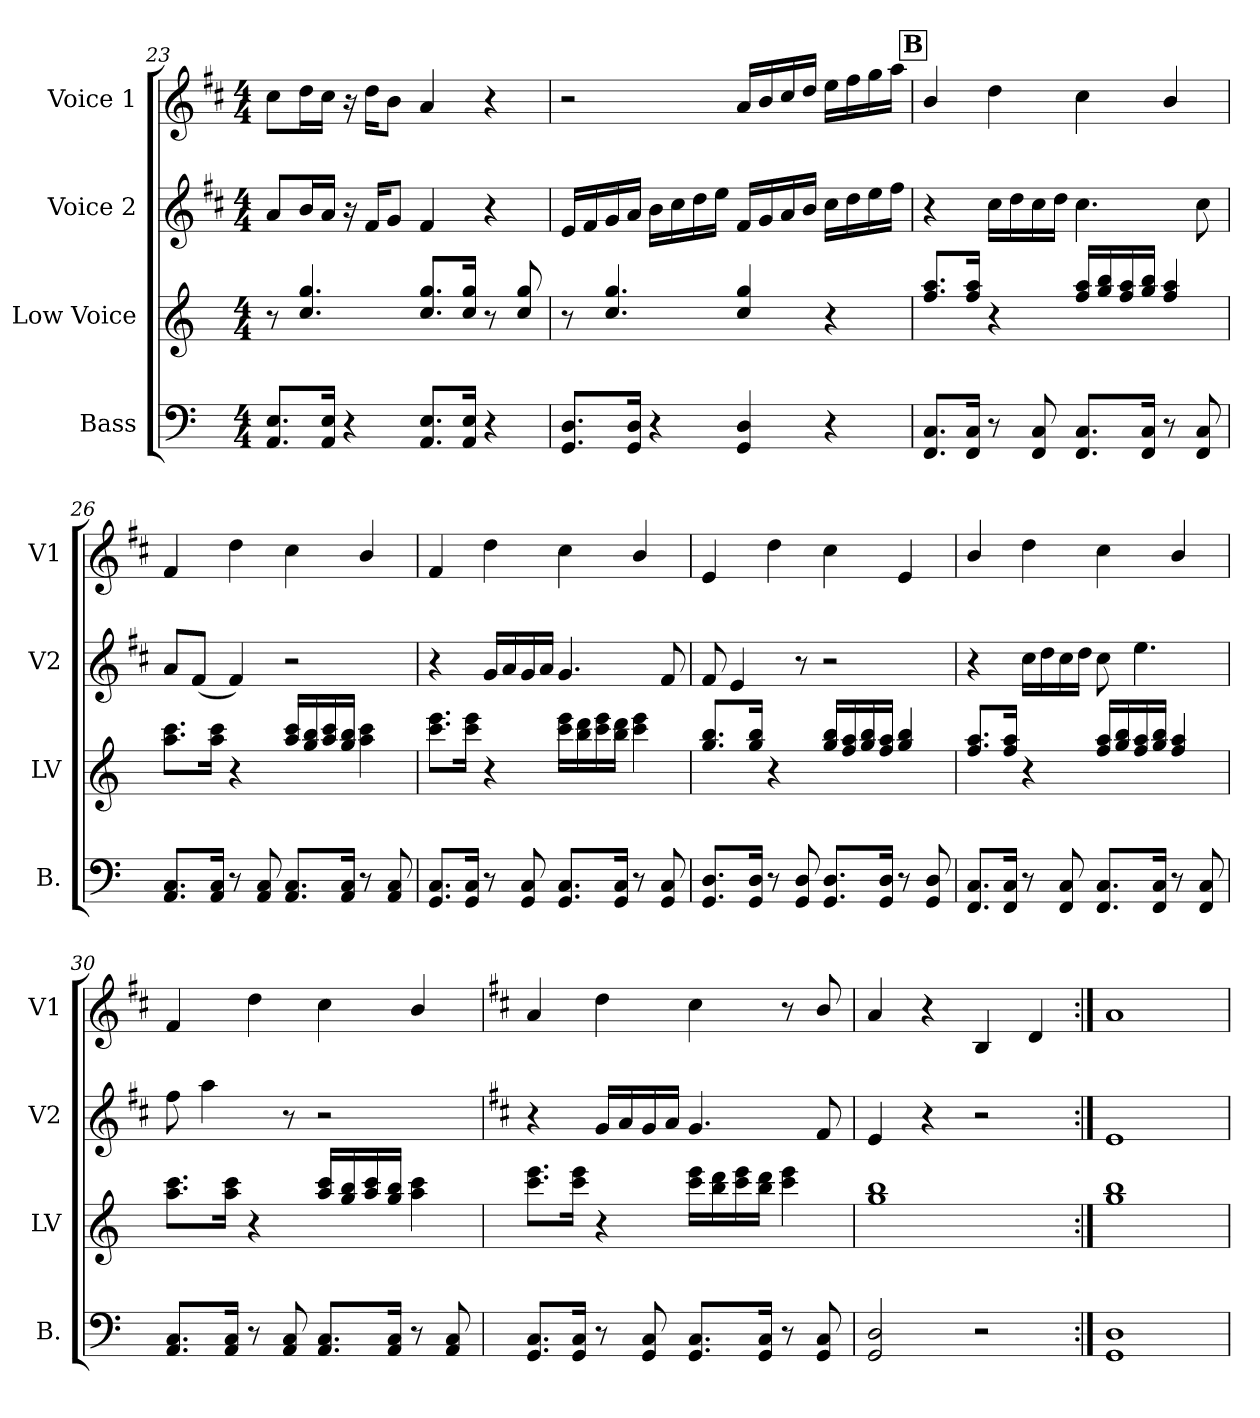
**kern	**kern	**kern	**kern
*part4	*part3	*part2	*part1
*staff4	*staff3	*staff2	*staff1
*I"Bass	*I"Low Voice	*I"Voice 2	*I"Voice 1
*I'B.	*I'LV	*I'V2	*I'V1
!!LO:LB:g=z
*clefF4	*clefG2	*clefG2	*clefG2
*	*ITrd8c14	*ITrd1c2	*ITrd1c2
*k[]	*k[]	*k[]	*k[]
*M4/4	*M4/4	*M4/4	*M4/4
=23	=23	=23	=23
8.AA/ 8.E/L	8r	8g/L	8b\L
.	4.c/ 4.g/	16a/L	16cc\L
16AA/ 16E/Jk	.	16g/JJ	16b\JJ
4r	.	16r	16r
.	.	16e/KL	16cc\KL
.	.	8f/J	8a\J
8.AA/ 8.E/L	8.c/ 8.g/L	4e/	4g/
16AA/ 16E/Jk	16c/ 16g/Jk	.	.
4r	8r	4r	4r
.	8c/ 8g/	.	.
=24	=24	=24	=24
8.GG/ 8.D/L	8r	16d/LL	2r
.	.	16e/	.
.	4.c/ 4.g/	16f/	.
16GG/ 16D/Jk	.	16g/JJ	.
4r	.	16a\LL	.
.	.	16b\	.
.	.	16cc\	.
.	.	16dd\JJ	.
4GG/ 4D/	4c/ 4g/	16e/LL	16g/LL
.	.	16f/	16a/
.	.	16g/	16b/
.	.	16a/JJ	16cc/JJ
4r	4r	16b\LL	16dd\LL
.	.	16cc\	16ee\
.	.	16dd\	16ff\
.	.	16ee\JJ	16gg\JJ
!!LO:REH:place=s1:a:B:fs=14:t=B
=25	=25	=25	=25
8.FF/ 8.C/L	8.f/ 8.a/L	4r	4a/
16FF/ 16C/Jk	16f/ 16a/Jk	.	.
8r	4r	16b\LL	4cc\
.	.	16cc\	.
8FF/ 8C/	.	16b\	.
.	.	16cc\JJ	.
8.FF/ 8.C/L	16f/ 16a/LL	4.b\	4b\
.	16g/ 16b/	.	.
.	16f/ 16a/	.	.
16FF/ 16C/Jk	16g/ 16b/JJ	.	.
8r	4f/ 4a/	.	4a/
8FF/ 8C/	.	8b\	.
!!LO:PB:g=z
=26	=26	=26	=26
8.AA/ 8.C/L	8.a\ 8.cc\L	8g/L	4e/
.	.	(8e/J	.
16AA/ 16C/Jk	16a\ 16cc\Jk	.	.
8r	4r	4e/)	4cc\
8AA/ 8C/	.	.	.
8.AA/ 8.C/L	16a/ 16cc/LL	2r	4b\
.	16g/ 16b/	.	.
.	16a/ 16cc/	.	.
16AA/ 16C/Jk	16g/ 16b/JJ	.	.
8r	4a\ 4cc\	.	4a/
8AA/ 8C/	.	.	.
=27	=27	=27	=27
8.GG/ 8.C/L	8.cc\ 8.ee\L	4r	4e/
16GG/ 16C/Jk	16cc\ 16ee\Jk	.	.
8r	4r	16f/LL	4cc\
.	.	16g/	.
8GG/ 8C/	.	16f/	.
.	.	16g/JJ	.
8.GG/ 8.C/L	16cc\ 16ee\LL	4.f/	4b\
.	16b\ 16dd\	.	.
.	16cc\ 16ee\	.	.
16GG/ 16C/Jk	16b\ 16dd\JJ	.	.
8r	4cc\ 4ee\	.	4a/
8GG/ 8C/	.	8e/	.
=28	=28	=28	=28
8.GG/ 8.D/L	8.g/ 8.b/L	8e/	4d/
.	.	4d/	.
16GG/ 16D/Jk	16g/ 16b/Jk	.	.
8r	4r	.	4cc\
8GG/ 8D/	.	8r	.
8.GG/ 8.D/L	16g/ 16b/LL	2r	4b\
.	16f/ 16a/	.	.
.	16g/ 16b/	.	.
16GG/ 16D/Jk	16f/ 16a/JJ	.	.
8r	4g/ 4b/	.	4d/
8GG/ 8D/	.	.	.
!!LO:LB:g=z
=29	=29	=29	=29
8.FF/ 8.C/L	8.f/ 8.a/L	4r	4a/
16FF/ 16C/Jk	16f/ 16a/Jk	.	.
8r	4r	16b\LL	4cc\
.	.	16cc\	.
8FF/ 8C/	.	16b\	.
.	.	16cc\JJ	.
8.FF/ 8.C/L	16f/ 16a/LL	8b\	4b\
.	16g/ 16b/	.	.
.	16f/ 16a/	4.dd\	.
16FF/ 16C/Jk	16g/ 16b/JJ	.	.
8r	4f/ 4a/	.	4a/
8FF/ 8C/	.	.	.
=30	=30	=30	=30
8.AA/ 8.C/L	8.a\ 8.cc\L	8ee\	4e/
.	.	4gg\	.
16AA/ 16C/Jk	16a\ 16cc\Jk	.	.
8r	4r	.	4cc\
8AA/ 8C/	.	8r	.
8.AA/ 8.C/L	16a/ 16cc/LL	2r	4b\
.	16g/ 16b/	.	.
.	16a/ 16cc/	.	.
16AA/ 16C/Jk	16g/ 16b/JJ	.	.
8r	4a\ 4cc\	.	4a/
8AA/ 8C/	.	.	.
=31	=31	=31	=31
*k[]	*k[]	*k[]	*k[]
8.GG/ 8.C/L	8.cc\ 8.ee\L	4r	4g/
16GG/ 16C/Jk	16cc\ 16ee\Jk	.	.
8r	4r	16f/LL	4cc\
.	.	16g/	.
8GG/ 8C/	.	16f/	.
.	.	16g/JJ	.
8.GG/ 8.C/L	16cc\ 16ee\LL	4.f/	4b\
.	16b\ 16dd\	.	.
.	16cc\ 16ee\	.	.
16GG/ 16C/Jk	16b\ 16dd\JJ	.	.
8r	4cc\ 4ee\	.	8r
8GG/ 8C/	.	8e/	8a/
=32	=32	=32	=32
2GG/ 2D/	1g 1b	4d/	4g/
.	.	4r	4r
2r	.	2r	4A/
.	.	.	4c/
!!LO:LB:g=z
=33:|!	=33:|!	=33:|!	=33:|!
1GG 1D	1g 1b	1d	1g
=	=	=	=
*-	*-	*-	*-
